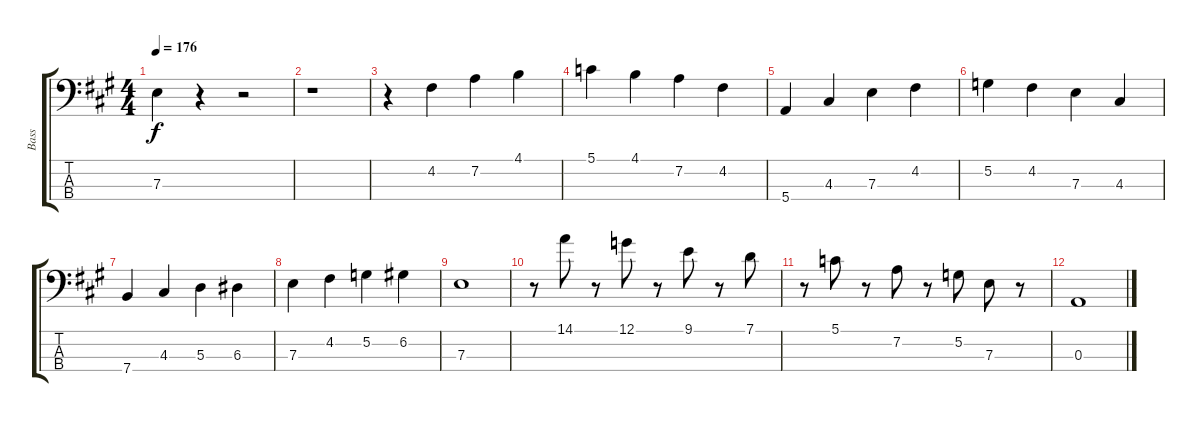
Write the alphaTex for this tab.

\track ("Bass" "Bass") {instrument electricbasspick}
\staff {score tabs}
\tuning (G2 D2 A1 E1) {hide}
\ts (4 4)
\tempo 176
\clef f4
\ks a
7.3.4{dy f} r.4 r.2 |
r.1 |
r.4 4.2.4 7.2.4 4.1.4 |
5.1.4 4.1.4 7.2.4 4.2.4 |
5.4.4 4.3.4 7.3.4 4.2.4 |
5.2.4 4.2.4 7.3.4 4.3.4 |
7.4.4 4.3.4 5.3.4 6.3.4 |
7.3.4 4.2.4 5.2.4 6.2.4 |
7.3.1 |
r.8 14.1.8 r.8 12.1.8 r.8 9.1.8 r.8 7.1.8 |
r.8 5.1.8 r.8 7.2.8 r.8 5.2.8 7.3.8 r.8 |
0.3.1
